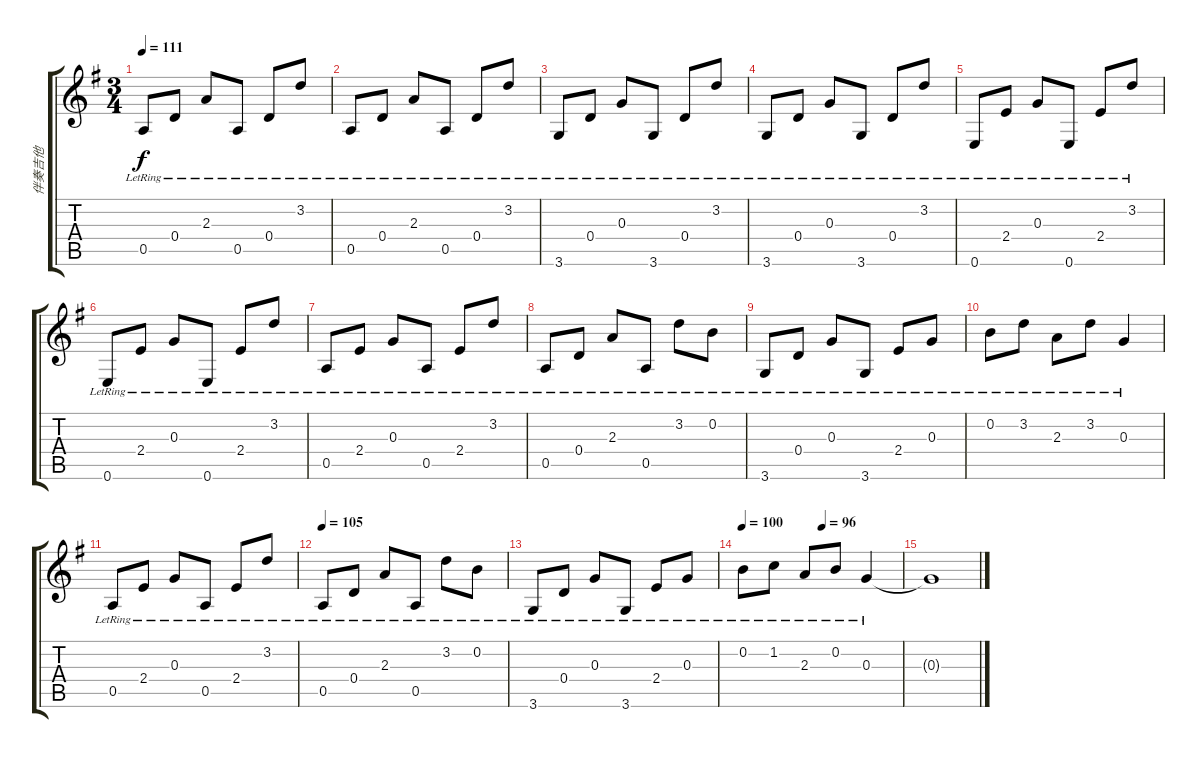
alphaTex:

\track ("伴奏吉他" "伴奏吉他") {instrument acousticguitarnylon}
\staff {score tabs}
\tuning (E4 B3 G3 D3 A2 E2) {hide}
\ts (3 4)
\tempo 111
\clef g2
\ks g
0.5{lr}.8{dy f} 0.4{lr}.8 2.3{lr}.8 0.5{lr}.8 0.4{lr}.8 3.2{lr}.8 |
0.5{lr}.8 0.4{lr}.8 2.3{lr}.8 0.5{lr}.8 0.4{lr}.8 3.2{lr}.8 |
3.6{lr}.8 0.4{lr}.8 0.3{lr}.8 3.6{lr}.8 0.4{lr}.8 3.2{lr}.8 |
3.6{lr}.8 0.4{lr}.8 0.3{lr}.8 3.6{lr}.8 0.4{lr}.8 3.2{lr}.8 |
0.6{lr}.8 2.4{lr}.8 0.3{lr}.8 0.6{lr}.8 2.4{lr}.8 3.2{lr}.8 |
0.6{lr}.8 2.4{lr}.8 0.3{lr}.8 0.6{lr}.8 2.4{lr}.8 3.2{lr}.8 |
0.5{lr}.8 2.4{lr}.8 0.3{lr}.8 0.5{lr}.8 2.4{lr}.8 3.2{lr}.8 |
0.5{lr}.8 0.4{lr}.8 2.3{lr}.8 0.5{lr}.8 3.2{lr}.8 0.2{lr}.8 |
3.6{lr}.8 0.4{lr}.8 0.3{lr}.8 3.6{lr}.8 2.4{lr}.8 0.3{lr}.8 |
0.2{lr}.8 3.2{lr}.8 2.3{lr}.8 3.2{lr}.8 0.3{lr}.4 |
0.5{lr}.8 2.4{lr}.8 0.3{lr}.8 0.5{lr}.8 2.4{lr}.8 3.2{lr}.8 |
\tempo 105
0.5{lr}.8 0.4{lr}.8 2.3{lr}.8 0.5{lr}.8 3.2{lr}.8 0.2{lr}.8 |
3.6{lr}.8 0.4{lr}.8 0.3{lr}.8 3.6{lr}.8 2.4{lr}.8 0.3{lr}.8 |
\tempo 100
\tempo (96 0.5)
0.2{lr}.8 1.2{lr}.8 2.3{lr}.8 0.2{lr}.8 0.3{lr}.4 |
0.3{t}.1
